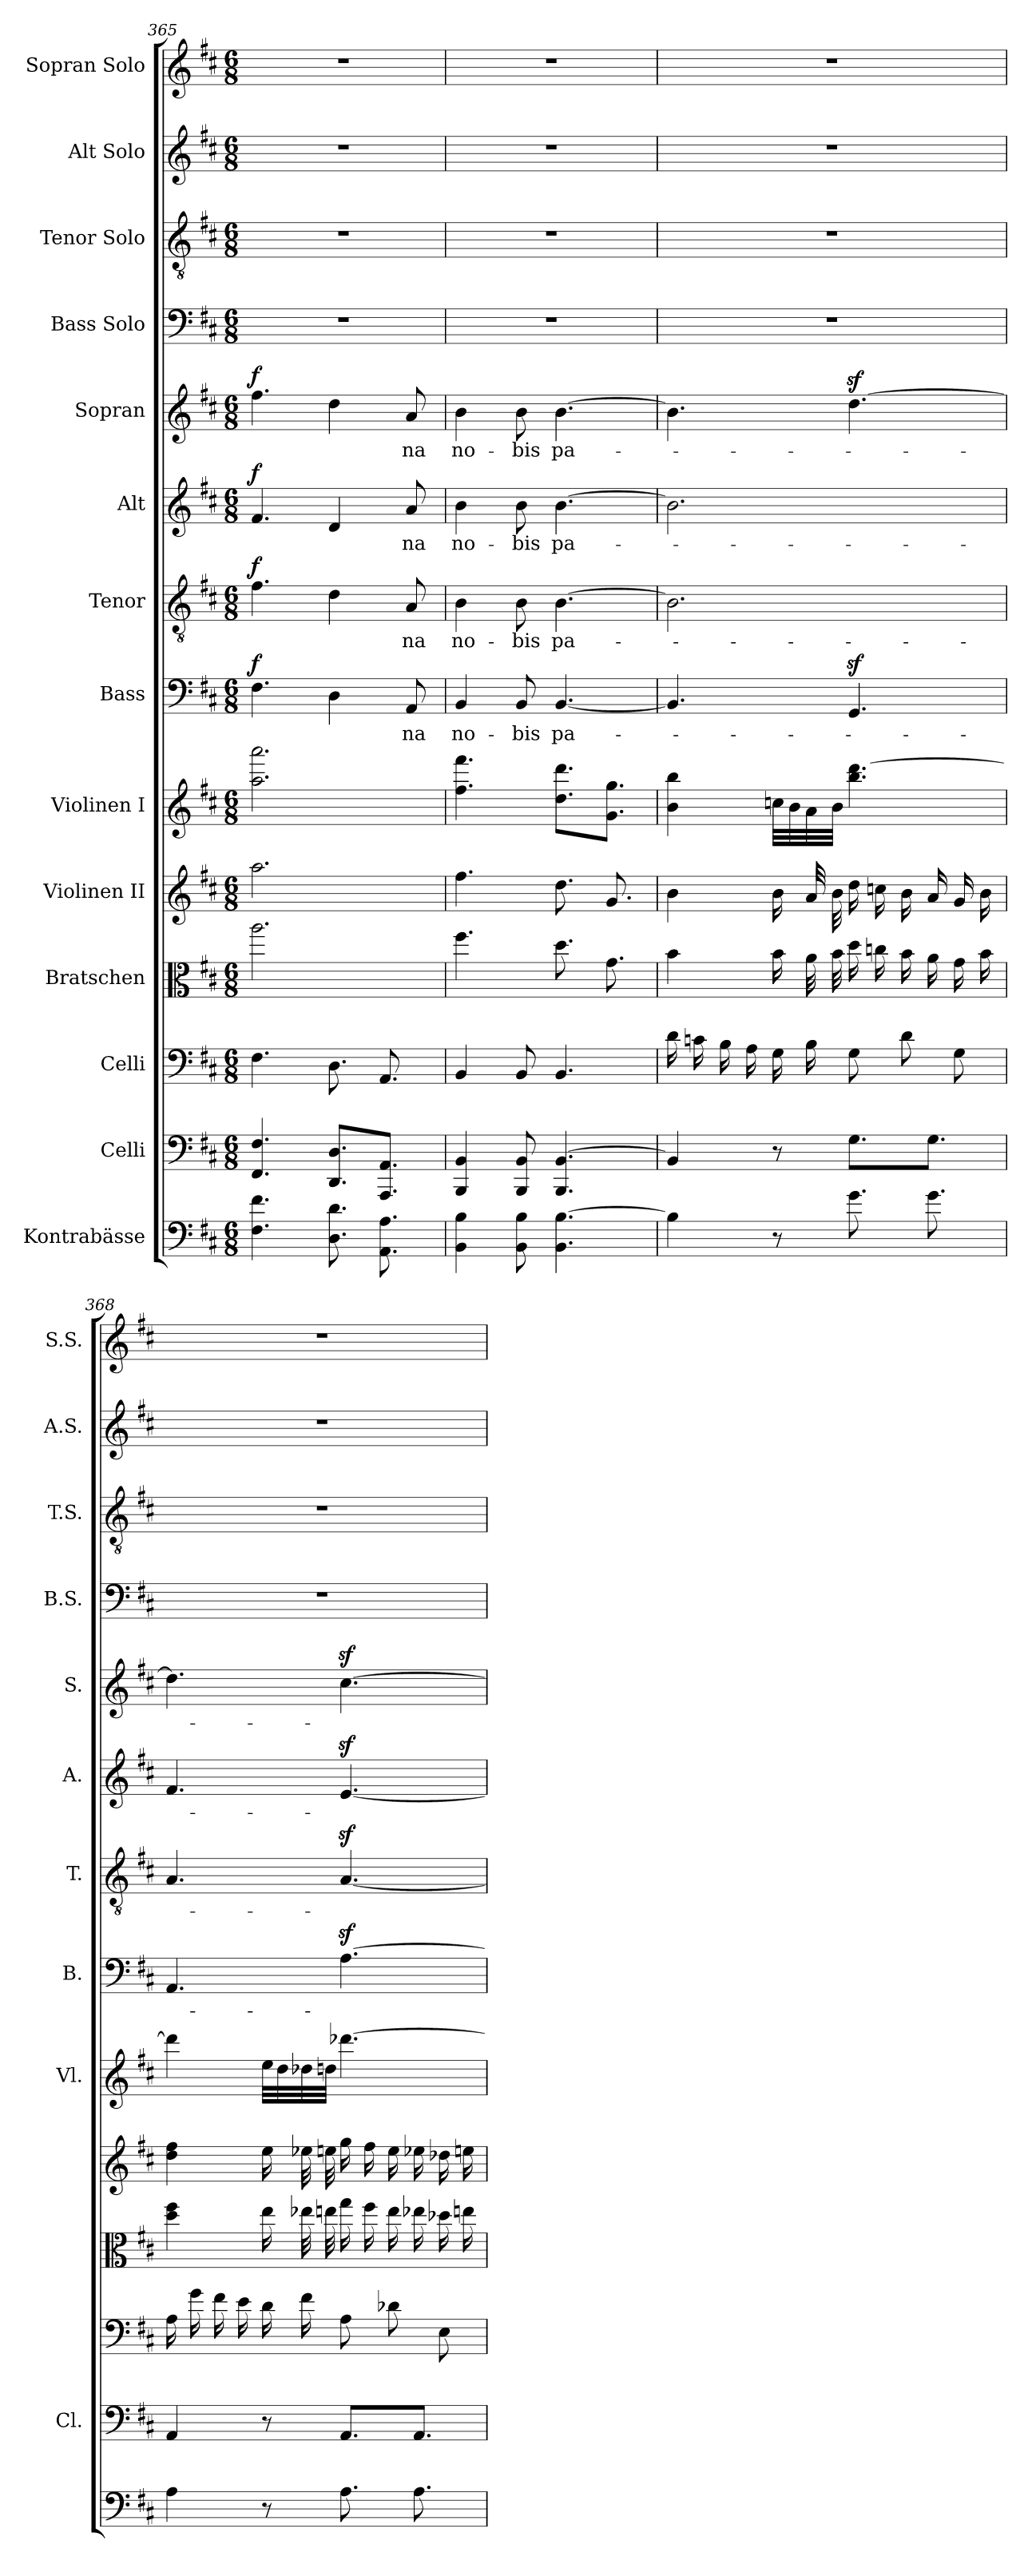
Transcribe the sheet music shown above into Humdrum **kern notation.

**kern	**kern	**kern	**kern	**kern	**kern	**kern	**text	**dynam	**kern	**text	**dynam	**kern	**text	**dynam	**kern	**text	**dynam	**kern	**kern	**kern	**kern
*part14	*part13	*part12	*part11	*part10	*part9	*part8	*part8	*part8	*part7	*part7	*part7	*part6	*part6	*part6	*part5	*part5	*part5	*part4	*part3	*part2	*part1
*staff14	*staff13	*staff12	*staff11	*staff10	*staff9	*staff8	*staff8	*staff8	*staff7	*staff7	*staff7	*staff6	*staff6	*staff6	*staff5	*staff5	*staff5	*staff4	*staff3	*staff2	*staff1
*I"Kontrabässe	*I"Celli	*I"Celli	*I"Bratschen	*I"Violinen II	*I"Violinen I	*I"Bass	*	*	*I"Tenor	*	*	*I"Alt	*	*	*I"Sopran	*	*	*I"Bass Solo	*I"Tenor Solo	*I"Alt Solo	*I"Sopran Solo
*	*I'Cl.	*	*	*	*I'Vl.	*I'B.	*	*	*I'T.	*	*	*I'A.	*	*	*I'S.	*	*	*I'B.S.	*I'T.S.	*I'A.S.	*I'S.S.
*clefF4	*clefF4	*clefF4	*clefC3	*clefG2	*clefG2	*clefF4	*	*	*clefGv2	*	*	*clefG2	*	*	*clefG2	*	*	*clefF4	*clefGv2	*clefG2	*clefG2
*ITrd7c12	*	*	*	*	*	*	*	*	*	*	*	*	*	*	*	*	*	*	*	*	*
*k[f#c#]	*k[f#c#]	*k[f#c#]	*k[f#c#]	*k[f#c#]	*k[f#c#]	*k[f#c#]	*	*	*k[f#c#]	*	*	*k[f#c#]	*	*	*k[f#c#]	*	*	*k[f#c#]	*k[f#c#]	*k[f#c#]	*k[f#c#]
*	*D:	*D:	*D:	*D:	*D:	*D:	*	*	*D:	*	*	*D:	*	*	*D:	*	*	*D:	*D:	*D:	*D:
*M6/8	*M6/8	*M6/8	*M6/8	*M6/8	*M6/8	*M6/8	*	*	*M6/8	*	*	*M6/8	*	*	*M6/8	*	*	*M6/8	*M6/8	*M6/8	*M6/8
=365	=365	=365	=365	=365	=365	=365	=365	=365	=365	=365	=365	=365	=365	=365	=365	=365	=365	=365	=365	=365	=365
!	!	!	!	!	!	!	!	!LO:DY:a	!	!	!LO:DY:a	!	!	!LO:DY:a	!	!	!LO:DY:a	!	!	!	!
4.FF#\ 4.F#\	4.FF#/ 4.F#/	4.F#\	2.aa\	2.aa\	2.aa\ 2.aaa\	4.F#\	.	f	4.f#\	.	f	4.f#/	.	f	4.ff#\	.	f	2.r	2.r	2.r	2.r
8.DD\ 8.D\	8.DD/ 8.D/L	8.D\	.	.	.	4D\	.	.	4d\	.	.	4d/	.	.	4dd\	.	.	.	.	.	.
8.AAA\ 8.AA\	8.AAA/ 8.AA/J	8.AA/	.	.	.	.	.	.	.	.	.	.	.	.	.	.	.	.	.	.	.
!	!	!	!	!	!	!	!LO:LY:b	!	!	!LO:LY:b	!	!	!LO:LY:b	!	!	!LO:LY:b	!	!	!	!	!
.	.	.	.	.	.	8AA/	na	.	8A/	na	.	8a/	na	.	8a/	na	.	.	.	.	.
=366	=366	=366	=366	=366	=366	=366	=366	=366	=366	=366	=366	=366	=366	=366	=366	=366	=366	=366	=366	=366	=366
!	!	!	!	!	!	!	!LO:LY:b	!	!	!LO:LY:b	!	!	!LO:LY:b	!	!	!LO:LY:b	!	!	!	!	!
4BBB\ 4BB\	4BBB/ 4BB/	4BB/	4.ff#\	4.ff#\	4.ff#\ 4.fff#\	4BB/	-no-	.	4B\	-no-	.	4b\	-no-	.	4b\	-no-	.	2.r	2.r	2.r	2.r
!	!	!	!	!	!	!	!LO:LY:b	!	!	!LO:LY:b	!	!	!LO:LY:b	!	!	!LO:LY:b	!	!	!	!	!
8BBB\ 8BB\	8BBB/ 8BB/	8BB/	.	.	.	8BB/	bis	.	8B\	bis	.	8b\	bis	.	8b\	bis	.	.	.	.	.
!	!	!	!	!	!	!	!LO:LY:b	!	!	!LO:LY:b	!	!	!LO:LY:b	!	!	!LO:LY:b	!	!	!	!	!
4.BBB\ [4.BB\	4.BBB/ [4.BB/	4.BB/	8.dd\	8.dd\	8.dd\ 8.ddd\L	[4.BB/	pa-	.	[4.B\	-pa-	.	[4.b\	-pa-	.	[4.b\	-pa-	.	.	.	.	.
.	.	.	8.g\	8.g/	8.g\ 8.gg\J	.	.	.	.	.	.	.	.	.	.	.	.	.	.	.	.
=367	=367	=367	=367	=367	=367	=367	=367	=367	=367	=367	=367	=367	=367	=367	=367	=367	=367	=367	=367	=367	=367
4BB\]	4BB/]	16d\	4b\	4b\	4b\ 4bb\	4.BB/]	.	.	2.B\]	.	.	2.b\]	.	.	4.b\]	.	.	2.r	2.r	2.r	2.r
.	.	16cn\	.	.	.	.	.	.	.	.	.	.	.	.	.	.	.	.	.	.	.
.	.	16B\	.	.	.	.	.	.	.	.	.	.	.	.	.	.	.	.	.	.	.
.	.	16A\	.	.	.	.	.	.	.	.	.	.	.	.	.	.	.	.	.	.	.
8r	8r	16G\	16b\	16b\	32ccn\LLL	.	.	.	.	.	.	.	.	.	.	.	.	.	.	.	.
.	.	.	.	.	32b\	.	.	.	.	.	.	.	.	.	.	.	.	.	.	.	.
.	.	16B\	32a\	32a/	32a\	.	.	.	.	.	.	.	.	.	.	.	.	.	.	.	.
.	.	.	32b\	32b\	32b\JJJ	.	.	.	.	.	.	.	.	.	.	.	.	.	.	.	.
8.G\	8.G\L	8G\	16dd\	16dd\	4.bb\ [4.ddd\	4.GGz>/	.	.	.	.	.	.	.	.	[4.ddz>\	.	.	.	.	.	.
.	.	.	16ccn\	16ccn\	.	.	.	.	.	.	.	.	.	.	.	.	.	.	.	.	.
.	.	8d\	16b\	16b\	.	.	.	.	.	.	.	.	.	.	.	.	.	.	.	.	.
8.G\	8.G\J	.	16a\	16a/	.	.	.	.	.	.	.	.	.	.	.	.	.	.	.	.	.
.	.	8G\	16g\	16g/	.	.	.	.	.	.	.	.	.	.	.	.	.	.	.	.	.
.	.	.	16b\	16b\	.	.	.	.	.	.	.	.	.	.	.	.	.	.	.	.	.
=368	=368	=368	=368	=368	=368	=368	=368	=368	=368	=368	=368	=368	=368	=368	=368	=368	=368	=368	=368	=368	=368
4AA\	4AA/	16A\	4dd\ 4ff#\	4dd\ 4ff#\	4ddd\]	4.AA/	.	.	4.A/	.	.	4.f#/	.	.	4.dd\]	.	.	2.r	2.r	2.r	2.r
.	.	16g\	.	.	.	.	.	.	.	.	.	.	.	.	.	.	.	.	.	.	.
.	.	16f#\	.	.	.	.	.	.	.	.	.	.	.	.	.	.	.	.	.	.	.
.	.	16e\	.	.	.	.	.	.	.	.	.	.	.	.	.	.	.	.	.	.	.
8r	8r	16d\	16ee\	16ee\	32ee\LLL	.	.	.	.	.	.	.	.	.	.	.	.	.	.	.	.
.	.	.	.	.	32dd\	.	.	.	.	.	.	.	.	.	.	.	.	.	.	.	.
.	.	16f#\	32ee-X\	32ee-X\	32dd-X\	.	.	.	.	.	.	.	.	.	.	.	.	.	.	.	.
.	.	.	32een\	32een\	32ddn\JJJ	.	.	.	.	.	.	.	.	.	.	.	.	.	.	.	.
8.AA\	8.AA/L	8A\	16gg\	16gg\	[4.ddd-X\	[4.Az>\	.	.	[4.Az>/	.	.	[4.ez>/	.	.	[4.cc#z>\	.	.	.	.	.	.
.	.	.	16ff#\	16ff#\	.	.	.	.	.	.	.	.	.	.	.	.	.	.	.	.	.
.	.	8d-X\	16ee\	16ee\	.	.	.	.	.	.	.	.	.	.	.	.	.	.	.	.	.
8.AA\	8.AA/J	.	16ee-X\	16ee-X\	.	.	.	.	.	.	.	.	.	.	.	.	.	.	.	.	.
.	.	8E\	16dd-X\	16dd-X\	.	.	.	.	.	.	.	.	.	.	.	.	.	.	.	.	.
.	.	.	16een\	16een\	.	.	.	.	.	.	.	.	.	.	.	.	.	.	.	.	.
=	=	=	=	=	=	=	=	=	=	=	=	=	=	=	=	=	=	=	=	=	=
*-	*-	*-	*-	*-	*-	*-	*-	*-	*-	*-	*-	*-	*-	*-	*-	*-	*-	*-	*-	*-	*-
